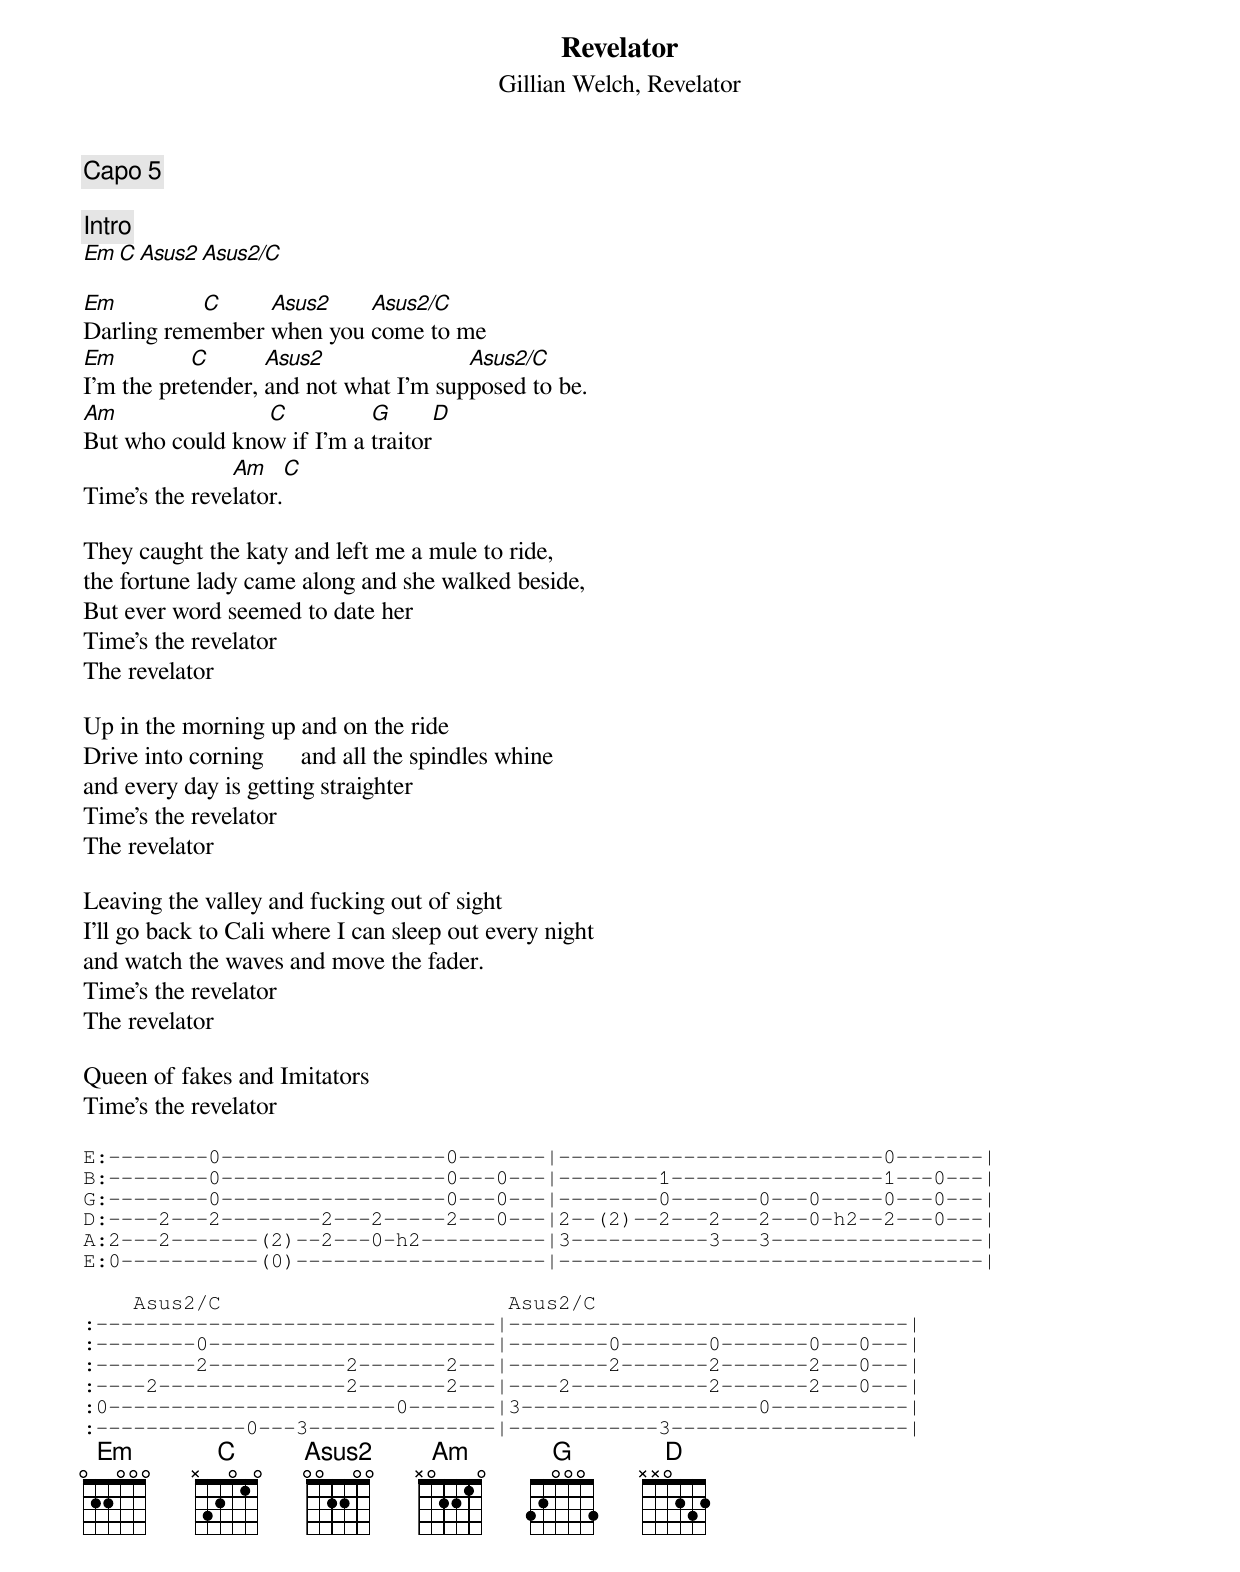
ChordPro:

{title: Revelator}
{subtitle: Gillian Welch, Revelator}

{comment: Capo 5}

{comment: Intro}
[Em C Asus2 Asus2/C]

[Em]Darling rem[C]ember [Asus2]when you [Asus2/C]come to me
[Em]I'm the pre[C]tender, [Asus2]and not what I'm sup[Asus2/C]posed to be.
[Am]But who could kno[C]w if I'm a [G]traitor[D]
Time's the reve[Am]lator.[C]

They caught the katy and left me a mule to ride,
the fortune lady came along and she walked beside,
But ever word seemed to date her
Time's the revelator
The revelator

Up in the morning up and on the ride
Drive into corning      and all the spindles whine
and every day is getting straighter
Time's the revelator
The revelator

Leaving the valley and fucking out of sight
I’ll go back to Cali where I can sleep out every night
and watch the waves and move the fader.
Time's the revelator
The revelator

Queen of fakes and Imitators
Time's the revelator

{sot}
E:--------0------------------0-------|--------------------------0-------|
B:--------0------------------0---0---|--------1-----------------1---0---|
G:--------0------------------0---0---|--------0-------0---0-----0---0---|
D:----2---2--------2---2-----2---0---|2--(2)--2---2---2---0-h2--2---0---|
A:2---2-------(2)--2---0-h2----------|3-----------3---3-----------------|
E:0-----------(0)--------------------|----------------------------------|

    Asus2/C                       Asus2/C
:--------------------------------|--------------------------------|
:--------0-----------------------|--------0-------0-------0---0---|
:--------2-----------2-------2---|--------2-------2-------2---0---|
:----2---------------2-------2---|----2-----------2-------2---0---|
:0-----------------------0-------|3-------------------0-----------|
:------------0---3---------------|------------3-------------------|
{eot}
